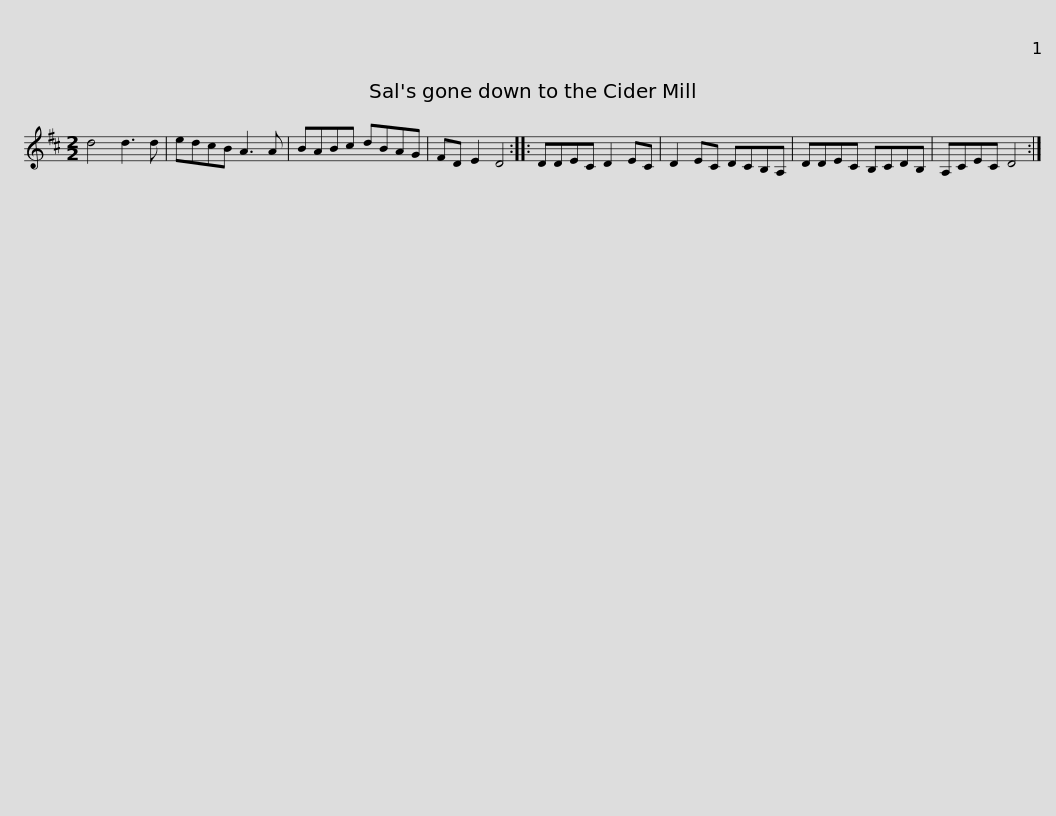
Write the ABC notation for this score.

X:1
L:1/8
M:2/2
I:linebreak $
K:D
V:1 treble
V:1
 d4 d3 d | edcB A3 A | BABc dBAG | FD E2 D4 :: DDEC D2 EC | %5
 D2 EC DCB,A, |$ DDEC B,CDB, | A,CEC D4 :| %8
